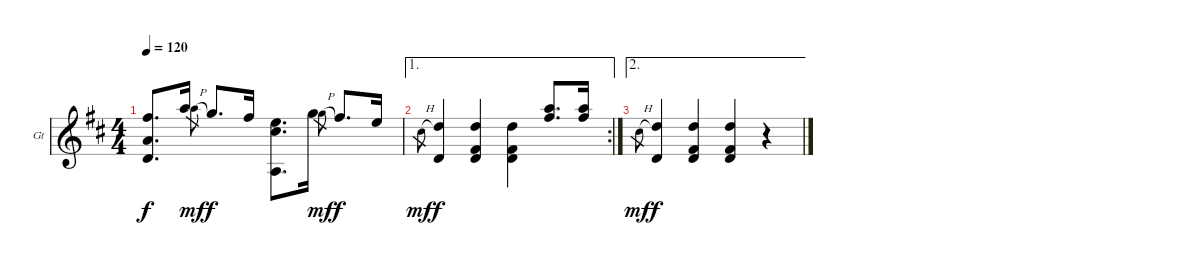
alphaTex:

\defaultSystemsLayout 4
\bracketExtendMode groupsimilarinstruments
\firstSystemTrackNameOrientation horizontal
\otherSystemsTrackNameOrientation horizontal
\track ("Guitar" "Gt") {instrument acousticguitarnylon}
\staff {score}
\tuning (E4 B3 G3 D3 A2 E2)
\ts (4 4)
\tempo 120
\clef g2
\scale
0.550409
\ks d
(2.1 2.3 0.4).8{d dy f beam invert} 5.1.16 5.1{h}.8{gr dy mf beam invert beam merge} 3.1.8{d dy f beam invert} 2.1.16 (0.1 2.2 0.5).8{d beam invert} 3.1.16 3.1{h}.8{gr dy mf beam invert beam merge} 2.1.8{d dy f beam invert} 0.1.16 |
\ae 1
\rc 2
\scale
0.449591 2.2{h}.8{gr dy mf beam invert} (3.2 0.4).4{dy f} (3.2 4.4 5.5).4 (3.2 4.4 5.5).4 (5.1 7.2).8{d beam invert} (5.1 7.2).16 |
\ae 2
2.2{h}.8{gr dy mf beam invert} (3.2 0.4).4{dy f} (3.2 4.4 5.5).4 (3.2 4.4 5.5).4 r.4
